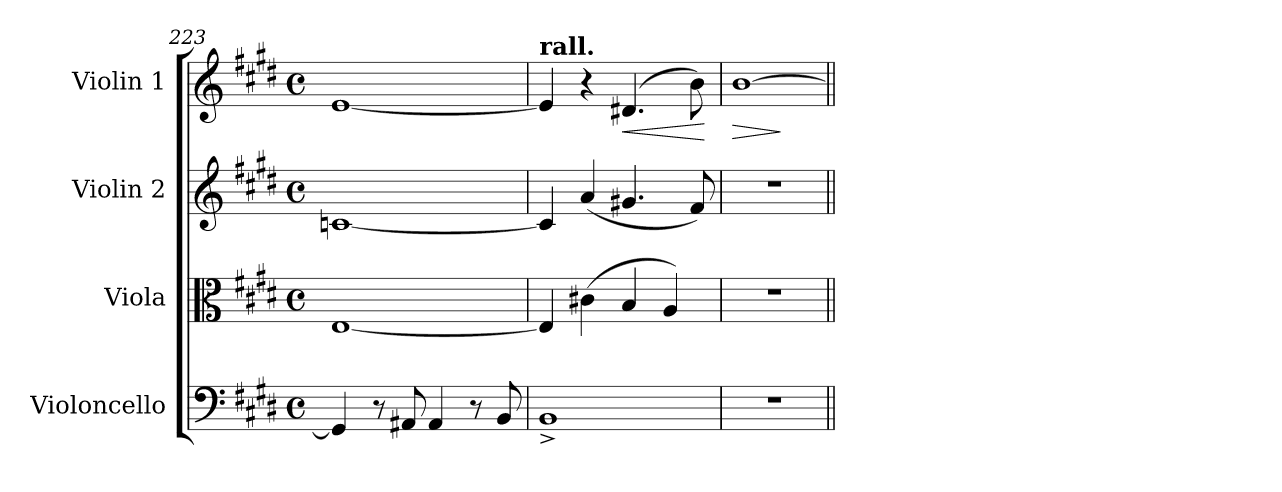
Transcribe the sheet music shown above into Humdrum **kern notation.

**kern	**kern	**kern	**kern	**dynam
*part4	*part3	*part2	*part1	*part1
*staff4	*staff3	*staff2	*staff1	*staff1
*I"Violoncello	*I"Viola	*I"Violin 2	*I"Violin 1	*
*I'Vc	*I'Vla	*I'Vln	*I'Vln	*
!!LO:PB:g=z
*clefF4	*clefC3	*clefG2	*clefG2	*
*k[f#c#g#d#]	*k[f#c#g#d#]	*k[f#c#g#d#]	*k[f#c#g#d#]	*
*M4/4	*M4/4	*M4/4	*M4/4	*
*met(c)	*met(c)	*met(c)	*met(c)	*
=223	=223	=223	=223	=223
4GG/]	[1E	[1cn	[1e	.
8r	.	.	.	.
8AA#X/	.	.	.	.
4AA#/	.	.	.	.
8r	.	.	.	.
8BB/	.	.	.	.
=224	=224	=224	=224	=224
!	!	!	!LO:TX:a:B:t=rall.	!
1BB^	4E/]	4c/]	4e/]	.
.	(4c#X\	(4a/	4r	.
!	!	!	!	!LO:HP:b
.	4B/	4.g#X/	(4.d#X/	<
.	4A/)	.	.	.
.	.	8f#/)	8b\)	.
.	.	.	.	[
=225	=225	=225	=225	=225
!	!	!	!	!LO:HP:b
1r	1r	1r	[1b	>
.	.	.	.	]
=||	=||	=||	=||	=||
*-	*-	*-	*-	*-
